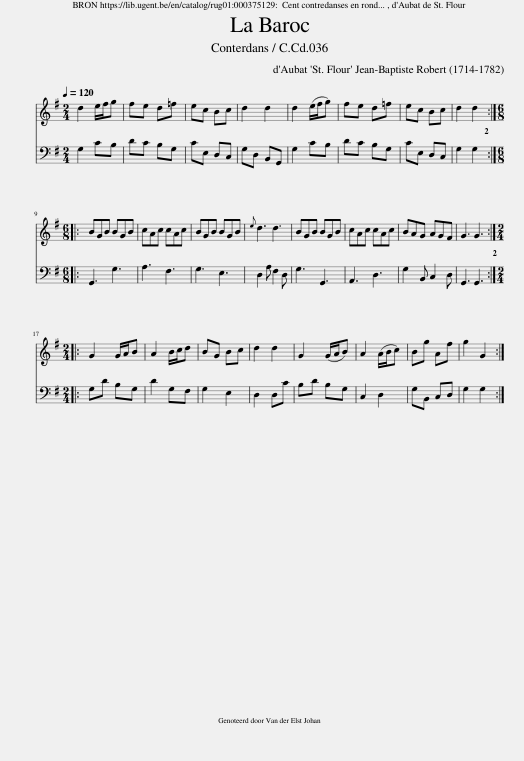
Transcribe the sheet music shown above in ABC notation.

X:1
%%score 1 2
L:1/8
Q:1/4=120
M:2/4
I:linebreak $
K:G
V:1 treble
V:2 bass
V:1
 d2 e/f/g | fe d=f | ec Bc | d2 d2 | d2 (e/f/g) | %5
 fe d=f | ec Bc | d2 d2 ::$[M:6/8] BGB BGB | cAc cAc | %10
 BGB BGB |{e} d3 d3 | BGB BGB | cAc cAc | BAG AGF | %15
 G3 G3 ::$[M:2/4] G2 G/A/B | A2 B/c/d | BG Bc | d2 d2 | %20
 G2 (G/A/B) | A2 (A/B/c) | Bg Af | g2 G2 :| %24
V:2
 G,2 CB, | DC B,G, | CE, D,C, | G,D, B,,G,, | G,2 CB, | %5
 DC B,G, | CE, D,C, | G,2 G,2 ::$[M:6/8] G,,3 G,3 | A,3 F,3 | %10
 G,3 E,3 | D,2 A, F,2 D, | G,3 G,,3 | A,,3 D,3 | G,2 B,, C,2 D, | %15
 G,,3 G,,3 ::$[M:2/4] G,D B,G, | D2 G,F, | G,2 E,2 | D,2 D,C | %20
 B,D B,G, | C,2 D,2 | G,B,, C,D, | G,2 G,2 :| %24
